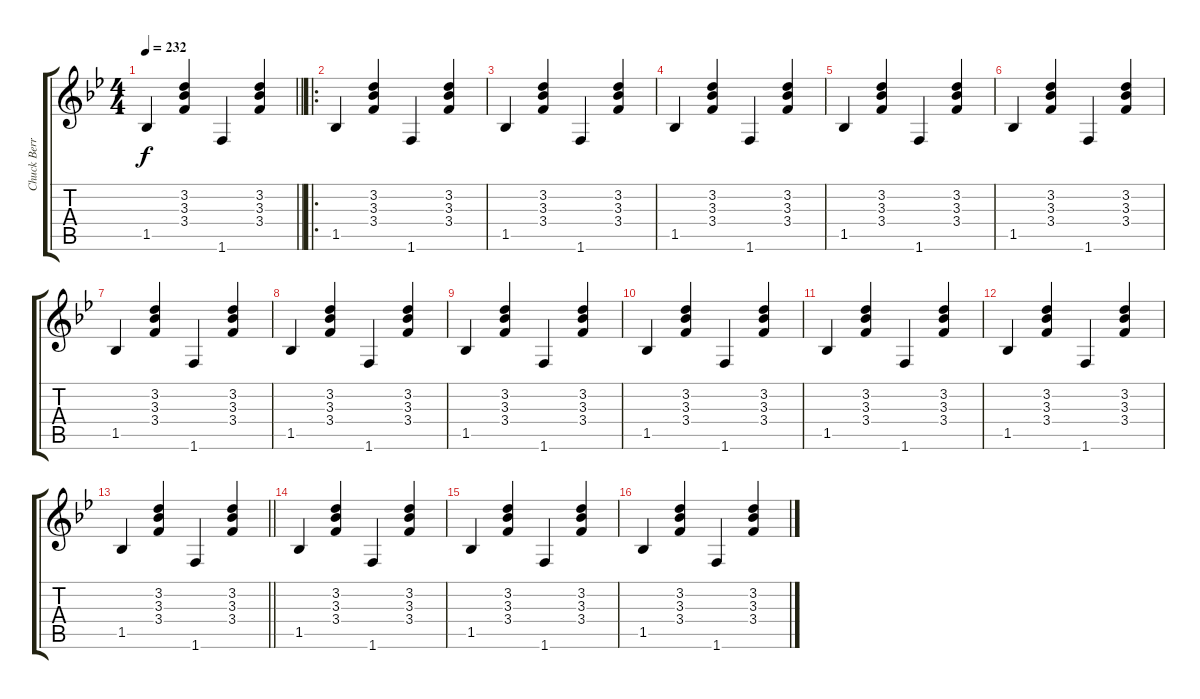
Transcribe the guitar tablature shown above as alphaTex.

\track ("Chuck Berry - Gtr.1" "Chuck Berr") {instrument overdrivenguitar}
\staff {score tabs}
\tuning (E4 B3 G3 D3 A2 E2) {hide}
\ts (4 4)
\tempo 232
\clef g2
\barLineRight lightlight
\ks bb
1.5.4{dy f} (3.2 3.3 3.4).4 1.6.4 (3.2 3.3 3.4).4 |
\ro
1.5.4 (3.2 3.3 3.4).4 1.6.4 (3.2 3.3 3.4).4 |
1.5.4 (3.2 3.3 3.4).4 1.6.4 (3.2 3.3 3.4).4 |
1.5.4 (3.2 3.3 3.4).4 1.6.4 (3.2 3.3 3.4).4 |
1.5.4 (3.2 3.3 3.4).4 1.6.4 (3.2 3.3 3.4).4 |
1.5.4 (3.2 3.3 3.4).4 1.6.4 (3.2 3.3 3.4).4 |
1.5.4 (3.2 3.3 3.4).4 1.6.4 (3.2 3.3 3.4).4 |
1.5.4 (3.2 3.3 3.4).4 1.6.4 (3.2 3.3 3.4).4 |
1.5.4 (3.2 3.3 3.4).4 1.6.4 (3.2 3.3 3.4).4 |
1.5.4 (3.2 3.3 3.4).4 1.6.4 (3.2 3.3 3.4).4 |
1.5.4 (3.2 3.3 3.4).4 1.6.4 (3.2 3.3 3.4).4 |
1.5.4 (3.2 3.3 3.4).4 1.6.4 (3.2 3.3 3.4).4 |
\barLineRight lightlight
1.5.4 (3.2 3.3 3.4).4 1.6.4 (3.2 3.3 3.4).4 |
1.5.4 (3.2 3.3 3.4).4 1.6.4 (3.2 3.3 3.4).4 |
1.5.4 (3.2 3.3 3.4).4 1.6.4 (3.2 3.3 3.4).4 |
1.5.4 (3.2 3.3 3.4).4 1.6.4 (3.2 3.3 3.4).4
